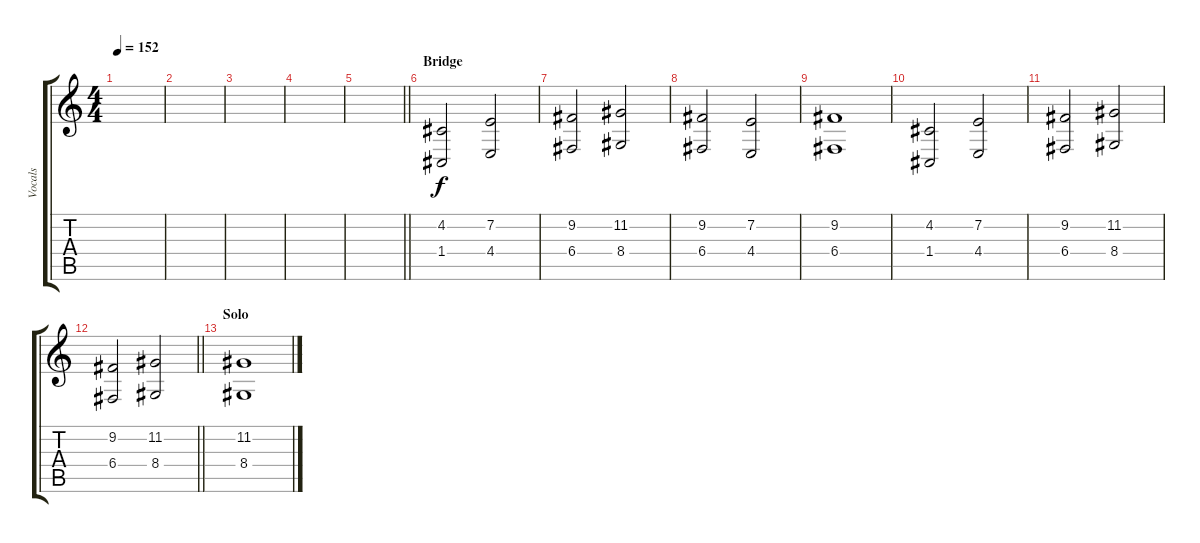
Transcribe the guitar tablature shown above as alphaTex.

\track ("Vocals" "Vocals") {instrument choiraahs}
\staff {score tabs}
\tuning (D4 A3 F3 C3 G2 C2) {hide}
\ts (4 4)
\tempo 152
\clef g2
\ks c
|
|
|
|
\barLineRight lightlight
|
\section ("" "Bridge")
(4.2 1.4).2 (7.2 4.4).2 |
(9.2 6.4).2 (11.2 8.4).2 |
(9.2 6.4).2 (7.2 4.4).2 |
(9.2 6.4).1 |
(4.2 1.4).2 (7.2 4.4).2 |
(9.2 6.4).2 (11.2 8.4).2 |
\barLineRight lightlight
(9.2 6.4).2 (11.2 8.4).2 |
\section ("" "Solo")
(11.2 8.4).1
